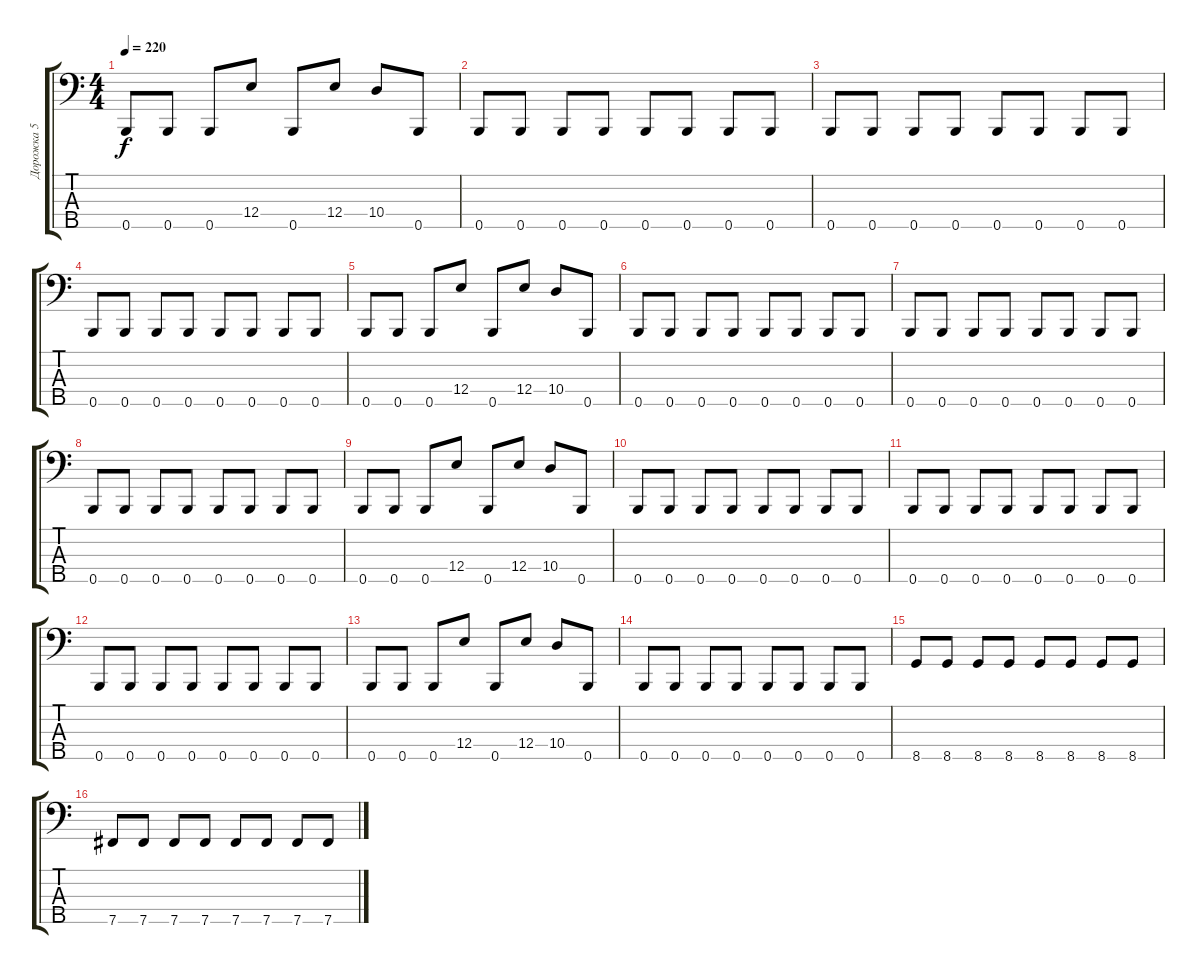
\track ("Дорожка 5" "Дорожка 5") {instrument electricbassfinger}
\staff {score tabs}
\tuning (G2 D2 A1 E1 B0) {hide}
\ts (4 4)
\tempo 220
\clef f4
\ks c
0.5.8{dy f} 0.5.8 0.5.8 12.4.8 0.5.8 12.4.8 10.4.8 0.5.8 |
0.5.8 0.5.8 0.5.8 0.5.8 0.5.8 0.5.8 0.5.8 0.5.8 |
0.5.8 0.5.8 0.5.8 0.5.8 0.5.8 0.5.8 0.5.8 0.5.8 |
0.5.8 0.5.8 0.5.8 0.5.8 0.5.8 0.5.8 0.5.8 0.5.8 |
0.5.8 0.5.8 0.5.8 12.4.8 0.5.8 12.4.8 10.4.8 0.5.8 |
0.5.8 0.5.8 0.5.8 0.5.8 0.5.8 0.5.8 0.5.8 0.5.8 |
0.5.8 0.5.8 0.5.8 0.5.8 0.5.8 0.5.8 0.5.8 0.5.8 |
0.5.8 0.5.8 0.5.8 0.5.8 0.5.8 0.5.8 0.5.8 0.5.8 |
0.5.8 0.5.8 0.5.8 12.4.8 0.5.8 12.4.8 10.4.8 0.5.8 |
0.5.8 0.5.8 0.5.8 0.5.8 0.5.8 0.5.8 0.5.8 0.5.8 |
0.5.8 0.5.8 0.5.8 0.5.8 0.5.8 0.5.8 0.5.8 0.5.8 |
0.5.8 0.5.8 0.5.8 0.5.8 0.5.8 0.5.8 0.5.8 0.5.8 |
0.5.8 0.5.8 0.5.8 12.4.8 0.5.8 12.4.8 10.4.8 0.5.8 |
0.5.8 0.5.8 0.5.8 0.5.8 0.5.8 0.5.8 0.5.8 0.5.8 |
8.5.8 8.5.8 8.5.8 8.5.8 8.5.8 8.5.8 8.5.8 8.5.8 |
7.5.8 7.5.8 7.5.8 7.5.8 7.5.8 7.5.8 7.5.8 7.5.8
